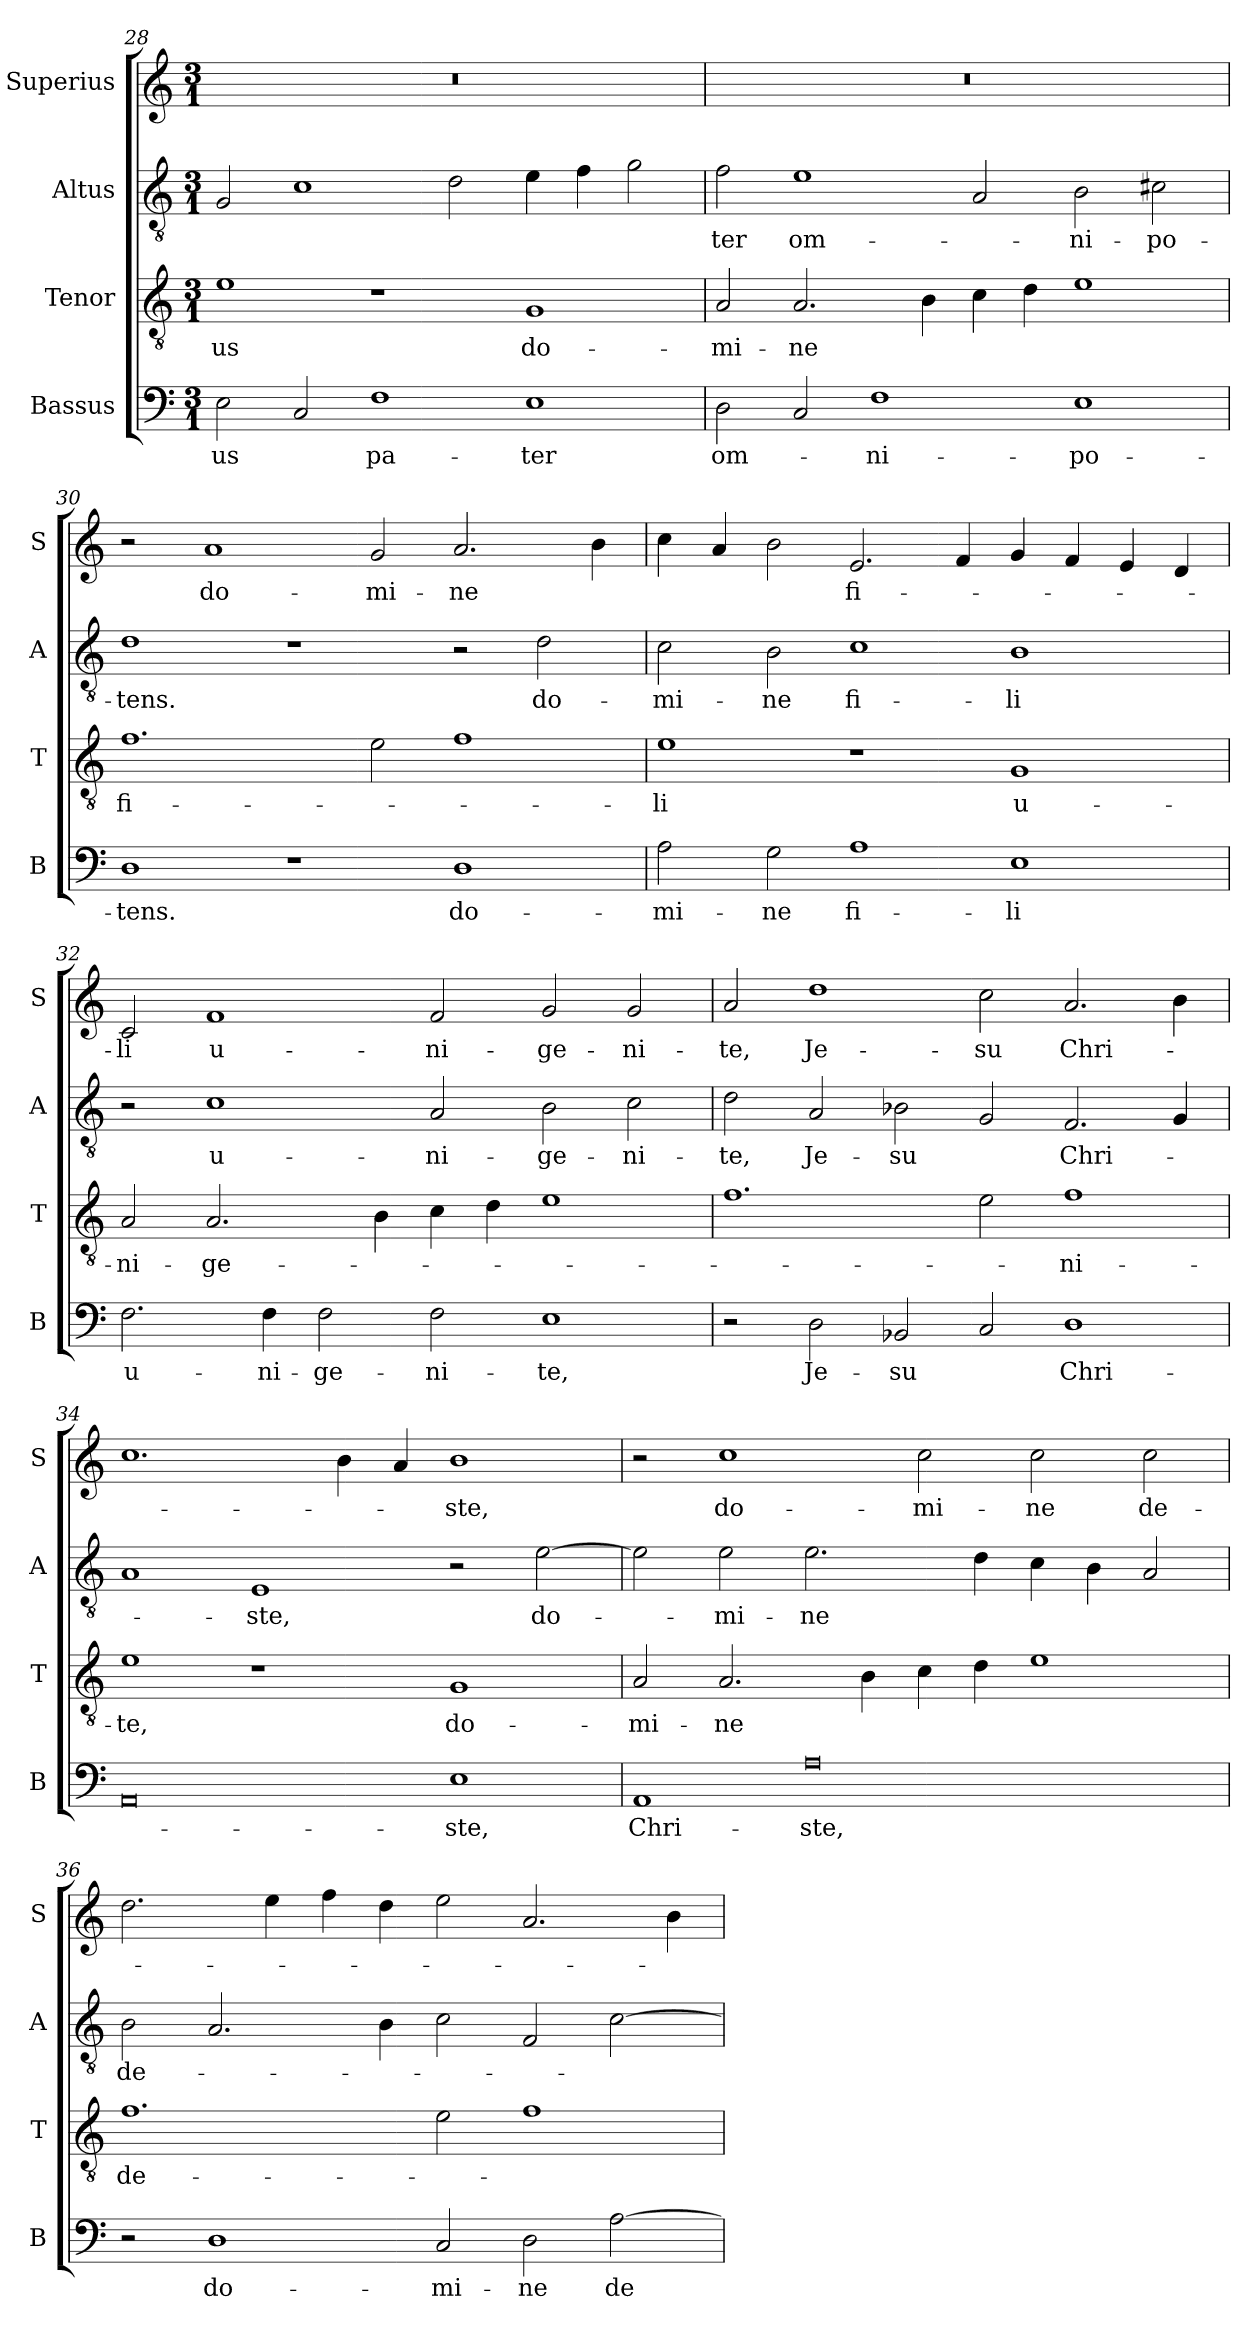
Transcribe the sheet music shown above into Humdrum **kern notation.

**kern	**text	**kern	**text	**kern	**text	**kern	**text
*part4	*part4	*part3	*part3	*part2	*part2	*part1	*part1
*staff4	*staff4	*staff3	*staff3	*staff2	*staff2	*staff1	*staff1
*I"Bassus	*	*I"Tenor	*	*I"Altus	*	*I"Superius	*
*I'B	*	*I'T	*	*I'A	*	*I'S	*
*clefF4	*	*clefGv2	*	*clefGv2	*	*clefG2	*
*k[]	*	*k[]	*	*k[]	*	*k[]	*
*M3/1	*	*M3/1	*	*M3/1	*	*M3/1	*
=28	=28	=28	=28	=28	=28	=28	=28
2E\	-us	1e	-us	2G/	.	0.r	.
2C/	.	.	.	1c	.	.	.
1F	pa-	1r	.	.	.	.	.
.	.	.	.	2d\	.	.	.
1E	-ter	1G	do-	4e\	.	.	.
.	.	.	.	4f\	.	.	.
.	.	.	.	2g\	.	.	.
=29	=29	=29	=29	=29	=29	=29	=29
2D\	om-	2A/	-mi-	2f\	-ter	0.r	.
2C/	.	2.A/	-ne	1e	om-	.	.
1F	-ni-	.	.	.	.	.	.
.	.	4B\	.	.	.	.	.
.	.	4c\	.	2A/	.	.	.
.	.	4d\	.	.	.	.	.
1E	-po-	1e	.	2B\	-ni-	.	.
.	.	.	.	2c#X\	-po-	.	.
=30	=30	=30	=30	=30	=30	=30	=30
1D	-tens.	1.f	fi-	1d	-tens.	2r	.
.	.	.	.	.	.	1a	do-
1r	.	.	.	1r	.	.	.
.	.	2e\	.	.	.	2g/	-mi-
1D	do-	1f	.	2r	.	2.a/	-ne
.	.	.	.	2d\	do-	.	.
.	.	.	.	.	.	4b\	.
=31	=31	=31	=31	=31	=31	=31	=31
2A\	-mi-	1e	-li	2c\	-mi-	4cc\	.
.	.	.	.	.	.	4a/	.
2G\	-ne	.	.	2B\	-ne	2b\	.
1A	fi-	1r	.	1c	fi-	2.e/	fi-
.	.	.	.	.	.	4f/	.
1E	-li	1G	u-	1B	-li	4g/	.
.	.	.	.	.	.	4f/	.
.	.	.	.	.	.	4e/	.
.	.	.	.	.	.	4d/	.
=32	=32	=32	=32	=32	=32	=32	=32
2.F\	u-	2A/	-ni-	2r	.	2c/	-li
.	.	2.A/	-ge-	1c	u-	1f	u-
4F\	-ni-	.	.	.	.	.	.
2F\	-ge-	.	.	.	.	.	.
.	.	4B\	.	.	.	.	.
2F\	-ni-	4c\	.	2A/	-ni-	2f/	-ni-
.	.	4d\	.	.	.	.	.
1E	-te,	1e	.	2B\	-ge-	2g/	-ge-
.	.	.	.	2c\	-ni-	2g/	-ni-
=33	=33	=33	=33	=33	=33	=33	=33
2r	.	1.f	.	2d\	-te,	2a/	-te,
2D\	Je-	.	.	2A/	Je-	1dd	Je-
2BB-X/	-su	.	.	2B-X\	-su	.	.
2C/	.	2e\	.	2G/	.	2cc\	-su
1D	Chri-	1f	-ni-	2.F/	Chri-	2.a/	Chri-
.	.	.	.	4G/	.	4b\	.
=34	=34	=34	=34	=34	=34	=34	=34
0AA	.	1e	-te,	1A	.	1.cc	.
.	.	1r	.	1E	-ste,	.	.
.	.	.	.	.	.	4b\	.
.	.	.	.	.	.	4a/	.
1E	-ste,	1G	do-	2r	.	1b	-ste,
.	.	.	.	[2e\	do-	.	.
=35	=35	=35	=35	=35	=35	=35	=35
1AA	Chri-	2A/	-mi-	2e\]	.	2r	.
.	.	2.A/	-ne	2e\	-mi-	1cc	do-
0A	-ste,	.	.	2.e\	-ne	.	.
.	.	4B\	.	.	.	.	.
.	.	4c\	.	.	.	2cc\	-mi-
.	.	4d\	.	4d\	.	.	.
.	.	1e	.	4c\	.	2cc\	-ne
.	.	.	.	4B\	.	.	.
.	.	.	.	2A/	.	2cc\	de-
=36	=36	=36	=36	=36	=36	=36	=36
2r	.	1.f	de-	2B\	de-	2.dd\	.
1D	do-	.	.	2.A/	.	.	.
.	.	.	.	.	.	4ee\	.
.	.	.	.	.	.	4ff\	.
.	.	.	.	4B\	.	4dd\	.
2C/	-mi-	2e\	.	2c\	.	2ee\	.
2D\	-ne	1f	.	2F/	.	2.a/	.
[2A\	de-	.	.	[2c\	.	.	.
.	.	.	.	.	.	4b\	.
=	=	=	=	=	=	=	=
*-	*-	*-	*-	*-	*-	*-	*-
